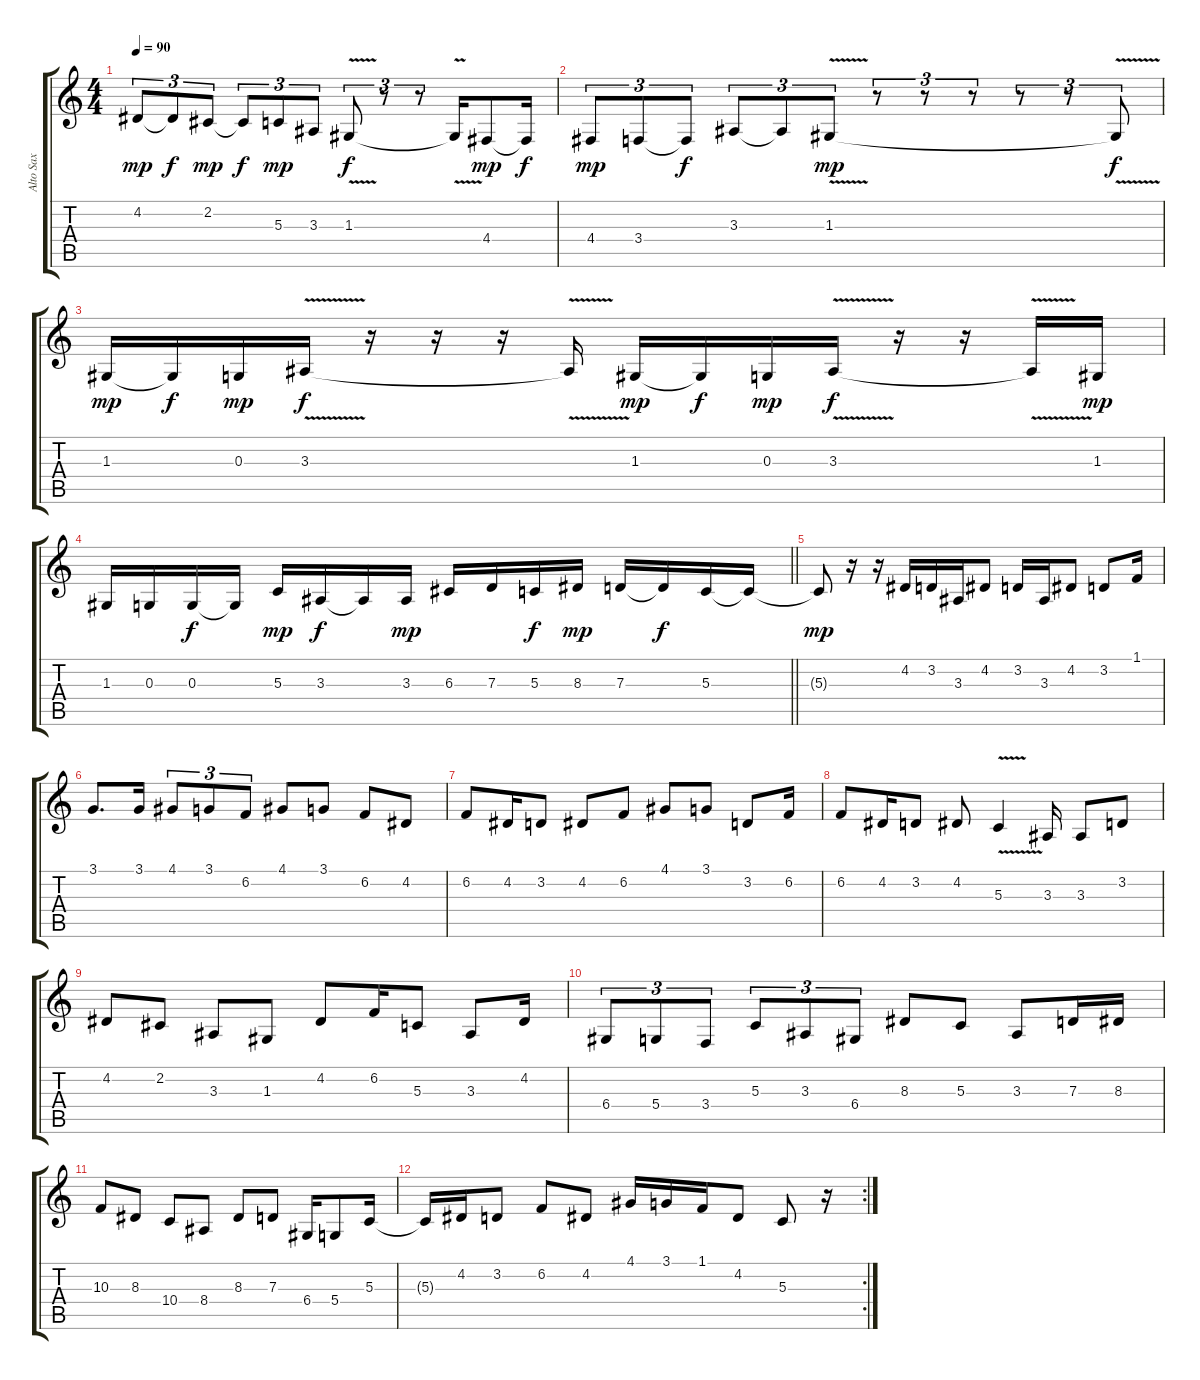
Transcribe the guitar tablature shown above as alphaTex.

\track ("Alto Sax" "Alto Sax") {instrument altosax}
\staff {score tabs}
\tuning (E4 B3 G3 D3 A2 E2) {hide}
\ts (4 4)
\tempo 90
\clef g2
\ks c
4.2.8{tu (3 2) dy mp} 4.2{t}.8{tu (3 2) dy f} 2.2.8{tu (3 2) dy mp} 2.2{t}.8{tu (3 2) dy f} 5.3.8{tu (3 2) dy mp} 3.3.8{tu (3 2)} 1.3{v}.8{tu (3 2) dy f} r.8{tu (3 2)} r.8{tu (3 2)} 1.3{t}.16 4.4.8{dy mp} 4.4{t}.16{dy f} |
4.4.8{tu (3 2) dy mp} 3.4.8{tu (3 2)} 3.4{t}.8{tu (3 2) dy f} 3.3.8{tu (3 2)} 3.3{t}.8{tu (3 2)} 1.3{v}.8{tu (3 2) dy mp} r.8{tu (3 2)} r.8{tu (3 2)} r.8{tu (3 2)} r.8{tu (3 2)} r.8{tu (3 2)} 1.3{t}.8{tu (3 2) dy f} |
1.3.16{dy mp} 1.3{t}.16{dy f} 0.3.16{dy mp} 3.3{v}.16{dy f} r.16 r.16 r.16 3.3{t}.16 1.3.16{dy mp} 1.3{t}.16{dy f} 0.3.16{dy mp} 3.3{v}.16{dy f} r.16 r.16 3.3{t}.16 1.3.16{dy mp} |
\barLineRight lightlight
1.3.16 0.3.16 0.3.16{dy f} 0.3{t}.16 5.3.16{dy mp} 3.3.16{dy f} 3.3{t}.16 3.3.16{dy mp} 6.3.16 7.3.16 5.3.16{dy f} 8.3.16{dy mp} 7.3.16 7.3{t}.16{dy f} 5.3.16 5.3{t}.16 |
5.3{t}.8{dy mp} r.16 r.16 4.2.16 3.2.16 3.3.16 4.2.8 3.2.16 3.3.16 4.2.8 3.2.8 1.1.16 |
3.1.8{d} 3.1.16 4.1.8{tu (3 2)} 3.1.8{tu (3 2)} 6.2.8{tu (3 2)} 4.1.8 3.1.8 6.2.8 4.2.8 |
6.2.8 4.2.16 3.2.8 4.2.8 6.2.8 4.1.8 3.1.8 3.2.8 6.2.16 |
6.2.8 4.2.16 3.2.8 4.2.8 5.3{v}.4 3.3.16 3.3.8 3.2.8 |
4.2.8 2.2.8 3.3.8 1.3.8 4.2.8 6.2.16 5.3.8 3.3.8 4.2.16 |
6.4.8{tu (3 2)} 5.4.8{tu (3 2)} 3.4.8{tu (3 2)} 5.3.8{tu (3 2)} 3.3.8{tu (3 2)} 6.4.8{tu (3 2)} 8.3.8 5.3.8 3.3.8 7.3.16 8.3.16 |
10.3.8 8.3.8 10.4.8 8.4.8 8.3.8 7.3.8 6.4.16 5.4.8 5.3.16 |
\rc 2
5.3{t}.16 4.2.16 3.2.8 6.2.8 4.2.8 4.1.16 3.1.16 1.1.16 4.2.8 5.3.8 r.16
